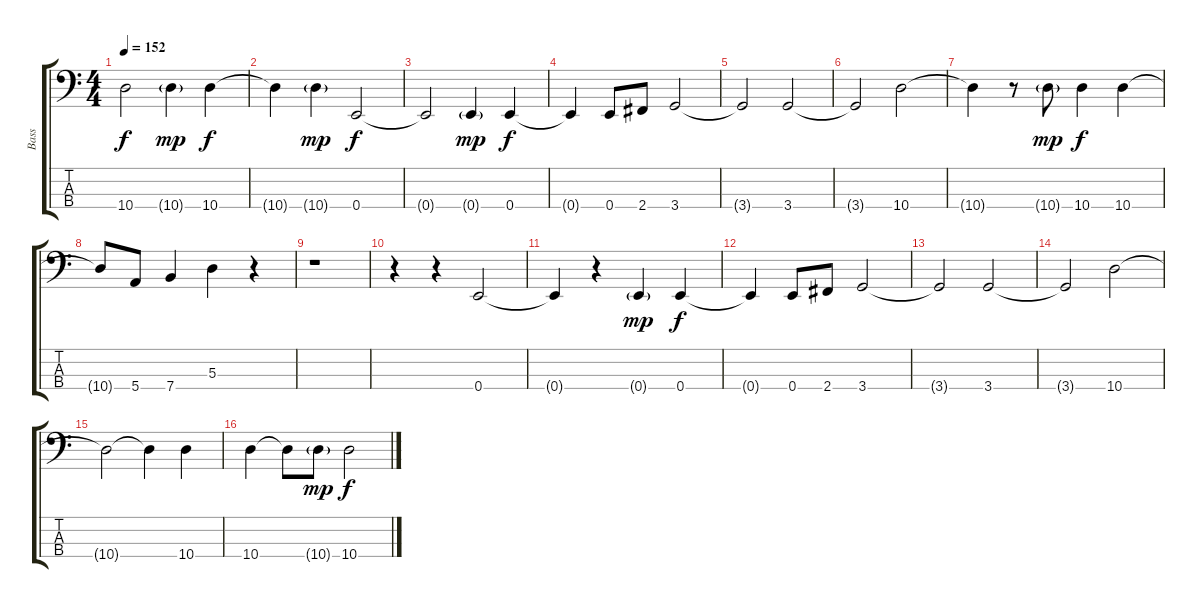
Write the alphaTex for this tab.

\track ("Bass" "Bass") {instrument electricbasspick}
\staff {score tabs}
\tuning (G2 D2 A1 E1) {hide}
\ts (4 4)
\tempo 152
\clef f4
\ks c
10.4{t}.2{dy f} 10.4{g}.4{dy mp} 10.4.4{dy f} |
10.4{t}.4 10.4{g}.4{dy mp} 0.4.2{dy f} |
0.4{t}.2 0.4{g}.4{dy mp} 0.4.4{dy f} |
0.4{t}.4 0.4.8 2.4.8 3.4.2 |
3.4{t}.2 3.4.2 |
3.4{t}.2 10.4.2 |
10.4{t}.4 r.8 10.4{g}.8{dy mp} 10.4.4{dy f} 10.4.4 |
10.4{t}.8 5.4.8 7.4.4 5.3.4 r.4 |
r.1 |
r.4 r.4 0.4.2 |
0.4{t}.4 r.4 0.4{g}.4{dy mp} 0.4.4{dy f} |
0.4{t}.4 0.4.8 2.4.8 3.4.2 |
3.4{t}.2 3.4.2 |
3.4{t}.2 10.4.2 |
10.4{t}.2 10.4{t}.4 10.4.4 |
10.4.4 10.4{t}.8 10.4{g}.8{dy mp} 10.4.2{dy f}
